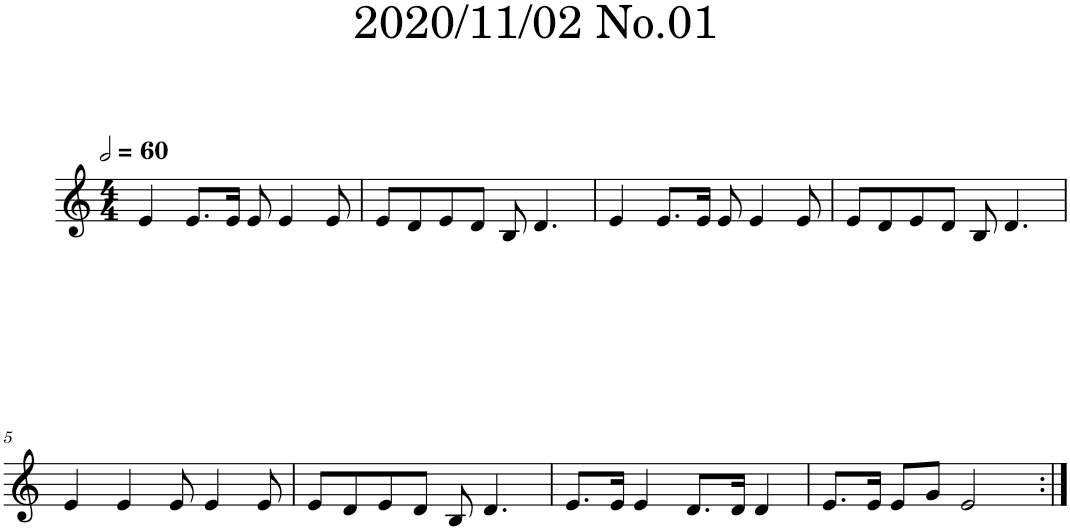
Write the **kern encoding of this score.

**kern
*part1
*staff1
*I"Piano
*I'Pno.
*clefG2
*k[]
*M4/4
*MM120
=1
4e/
8.e/L
16e/Jk
8e/
4e/
8e/
=2
8e/L
8d/
8e/
8d/J
8B/
4.d/
=3
4e/
8.e/L
16e/Jk
8e/
4e/
8e/
=4
8e/L
8d/
8e/
8d/J
8B/
4.d/
!!LO:LB:g=z
=5
4e/
4e/
8e/
4e/
8e/
=6
8e/L
8d/
8e/
8d/J
8B/
4.d/
=7
8.e/L
16e/Jk
4e/
8.d/L
16d/Jk
4d/
=8
8.e/L
16e/Jk
8e/L
8g/J
2e/
=:|!
*-
